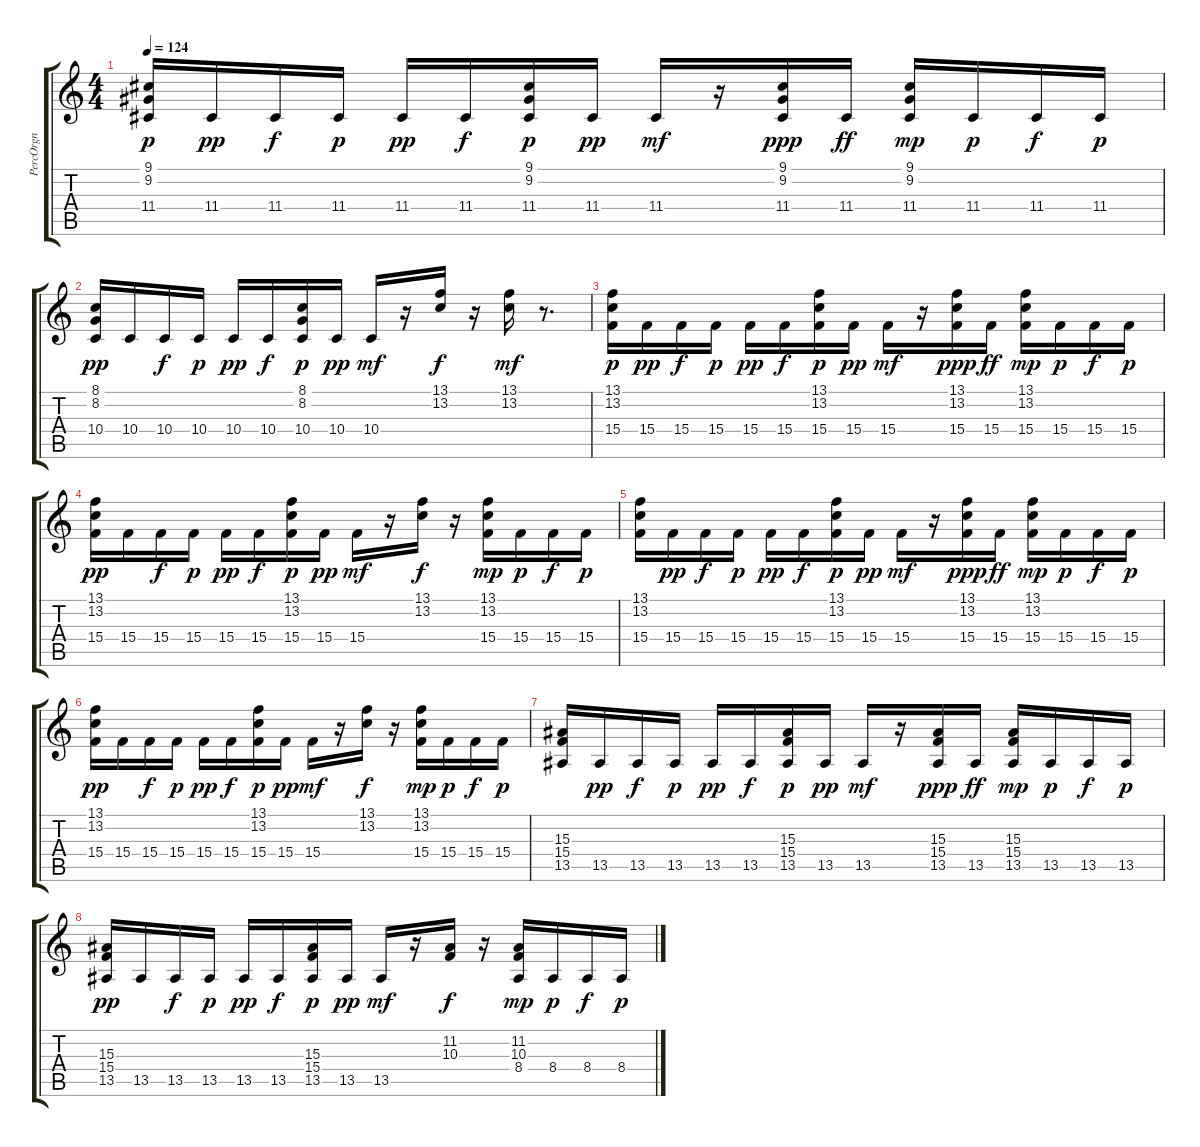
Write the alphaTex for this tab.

\track ("PercOrgn" "PercOrgn") {instrument percussiveorgan}
\staff {score tabs}
\tuning (E4 B3 G3 D3 A2 E2) {hide}
\ts (4 4)
\tempo 124
\clef g2
\ks c
(9.1 9.2 11.4).16{dy p balance 8} 11.4.16{dy pp balance 8} 11.4.16{dy f balance 8} 11.4.16{dy p balance 8} 11.4.16{dy pp balance 9} 11.4.16{dy f balance 9} (9.1 9.2 11.4).16{dy p balance 9} 11.4.16{dy pp balance 9} 11.4.16{dy mf balance 9} r.16 (9.1 9.2 11.4).16{dy ppp balance 10} 11.4.16{dy ff balance 10} (9.1 9.2 11.4).16{dy mp balance 10} 11.4.16{dy p balance 11} 11.4.16{dy f balance 11} 11.4.16{dy p balance 11} |
(8.1 8.2 10.4).16{dy pp balance 11} 10.4.16{balance 12} 10.4.16{dy f balance 12} 10.4.16{dy p balance 12} 10.4.16{dy pp balance 12} 10.4.16{dy f balance 12} (8.1 8.2 10.4).16{dy p balance 12} 10.4.16{dy pp balance 13} 10.4.16{dy mf balance 13} r.16 (13.1 13.2).16{dy f balance 13} r.16 (13.1 13.2).16{dy mf balance 12} r.8{d} |
(13.1 13.2 15.4).16{dy p balance 15} 15.4.16{dy pp balance 14} 15.4.16{dy f balance 14} 15.4.16{dy p balance 14} 15.4.16{dy pp balance 14} 15.4.16{dy f balance 14} (13.1 13.2 15.4).16{dy p balance 13} 15.4.16{dy pp balance 13} 15.4.16{dy mf balance 13} r.16 (13.1 13.2 15.4).16{dy ppp balance 12} 15.4.16{dy ff balance 12} (13.1 13.2 15.4).16{dy mp balance 12} 15.4.16{dy p balance 12} 15.4.16{dy f balance 12} 15.4.16{dy p balance 11} |
(13.1 13.2 15.4).16{dy pp balance 11} 15.4.16{balance 11} 15.4.16{dy f balance 11} 15.4.16{dy p balance 10} 15.4.16{dy pp balance 10} 15.4.16{dy f balance 10} (13.1 13.2 15.4).16{dy p balance 10} 15.4.16{dy pp balance 10} 15.4.16{dy mf balance 10} r.16 (13.1 13.2).16{dy f balance 9} r.16 (13.1 13.2 15.4).16{dy mp balance 9} 15.4.16{dy p balance 8} 15.4.16{dy f balance 8} 15.4.16{dy p balance 8} |
(13.1 13.2 15.4).16{balance 8} 15.4.16{dy pp balance 8} 15.4.16{dy f balance 7} 15.4.16{dy p balance 7} 15.4.16{dy pp balance 7} 15.4.16{dy f balance 7} (13.1 13.2 15.4).16{dy p balance 6} 15.4.16{dy pp balance 6} 15.4.16{dy mf balance 6} r.16 (13.1 13.2 15.4).16{dy ppp balance 6} 15.4.16{dy ff balance 5} (13.1 13.2 15.4).16{dy mp balance 5} 15.4.16{dy p balance 5} 15.4.16{dy f balance 5} 15.4.16{dy p balance 4} |
(13.1 13.2 15.4).16{dy pp balance 4} 15.4.16{balance 4} 15.4.16{dy f balance 4} 15.4.16{dy p balance 4} 15.4.16{dy pp balance 4} 15.4.16{dy f balance 3} (13.1 13.2 15.4).16{dy p balance 3} 15.4.16{dy pp balance 3} 15.4.16{dy mf balance 3} r.16 (13.1 13.2).16{dy f balance 2} r.16 (13.1 13.2 15.4).16{dy mp balance 2} 15.4.16{dy p balance 2} 15.4.16{dy f balance 1} 15.4.16{dy p balance 1} |
(15.3 15.4 13.5).16{balance 1} 13.5.16{dy pp balance 1} 13.5.16{dy f balance 1} 13.5.16{dy p balance 1} 13.5.16{dy pp balance 2} 13.5.16{dy f balance 2} (15.3 15.4 13.5).16{dy p balance 2} 13.5.16{dy pp balance 2} 13.5.16{dy mf balance 3} r.16 (15.3 15.4 13.5).16{dy ppp balance 3} 13.5.16{dy ff balance 3} (15.3 15.4 13.5).16{dy mp balance 4} 13.5.16{dy p balance 4} 13.5.16{dy f balance 4} 13.5.16{dy p balance 4} |
(15.3 15.4 13.5).16{dy pp balance 4} 13.5.16{balance 4} 13.5.16{dy f balance 5} 13.5.16{dy p balance 5} 13.5.16{dy pp balance 5} 13.5.16{dy f balance 5} (15.3 15.4 13.5).16{dy p balance 6} 13.5.16{dy pp balance 6} 13.5.16{dy mf balance 6} r.16 (11.2 10.3).16{dy f balance 7} r.16 (11.2 10.3 8.4).16{dy mp balance 7} 8.4.16{dy p balance 7} 8.4.16{dy f balance 8} 8.4.16{dy p balance 8}
